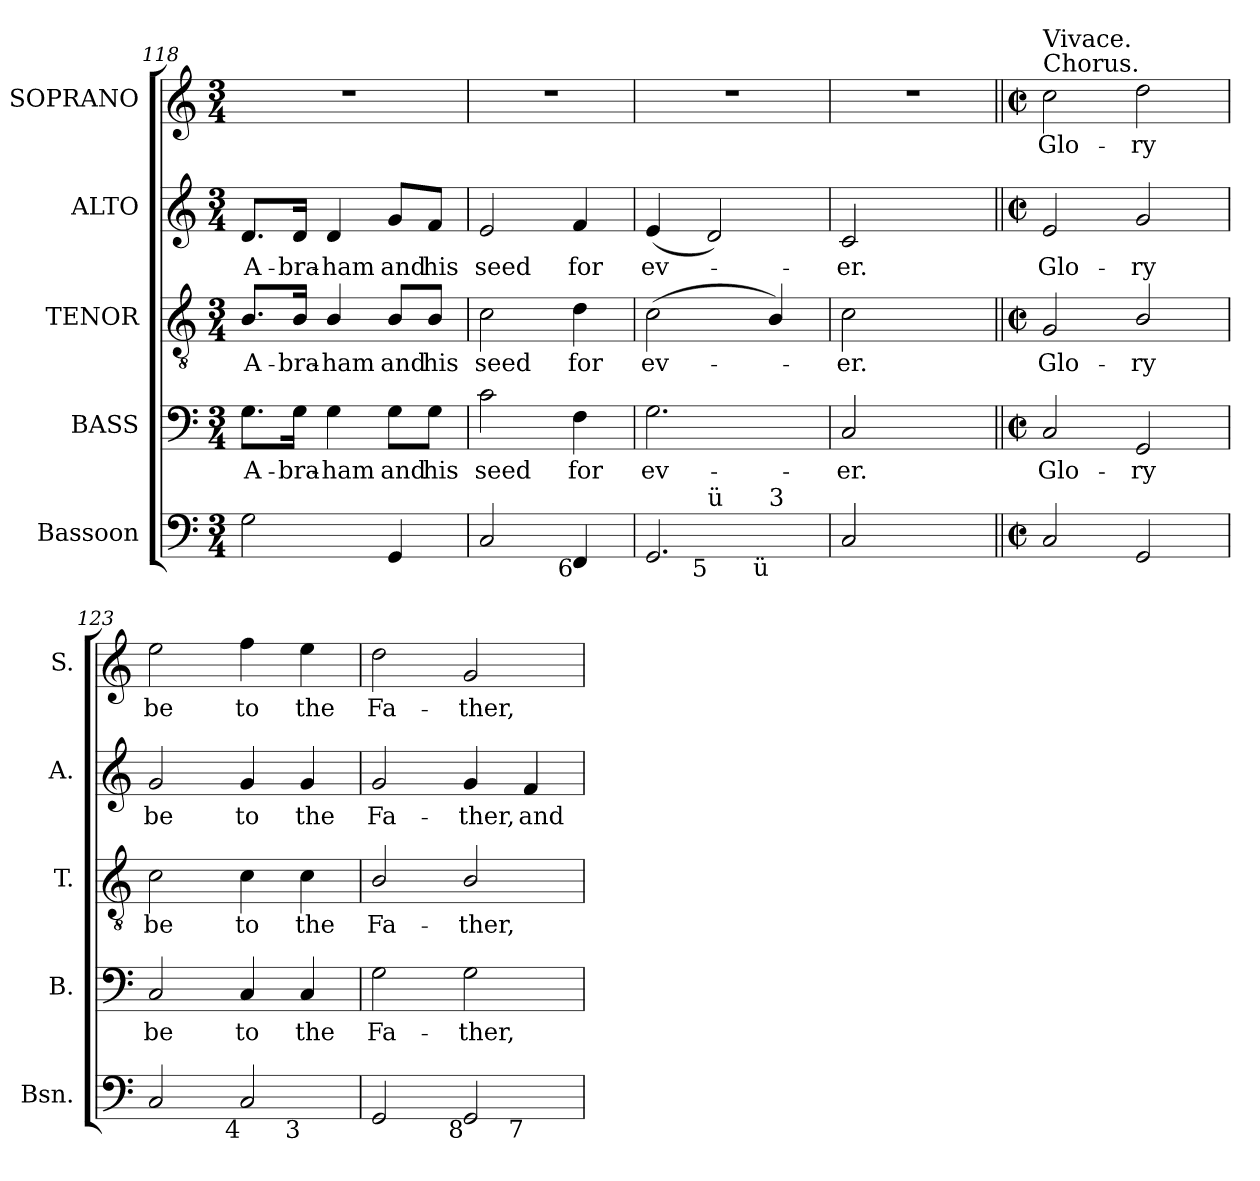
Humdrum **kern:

**kern	**kern	**text	**kern	**text	**kern	**text	**kern	**text
*part5	*part4	*part4	*part3	*part3	*part2	*part2	*part1	*part1
*staff5	*staff4	*staff4	*staff3	*staff3	*staff2	*staff2	*staff1	*staff1
*I"Bassoon	*I"BASS	*	*I"TENOR	*	*I"ALTO	*	*I"SOPRANO	*
*I'Bsn.	*I'B.	*	*I'T.	*	*I'A.	*	*I'S.	*
*clefF4	*clefF4	*	*clefGv2	*	*clefG2	*	*clefG2	*
*	*	*	*ITrd7c12	*	*	*	*	*
*k[]	*k[]	*	*k[]	*	*k[]	*	*k[]	*
*C:	*C:	*	*C:	*	*C:	*	*C:	*
*M3/4	*M3/4	*	*M3/4	*	*M3/4	*	*M3/4	*
=118	=118	=118	=118	=118	=118	=118	=118	=118
!	!	!LO:LY:b:color=#000000	!	!	!	!	!	!
!	!	!	!	!LO:LY:b:color=#000000	!	!	!	!
!	!	!	!	!	!	!LO:LY:b:color=#000000	!LO:N:vis=1	!
2Gi\	8.Gi\L	A-	8.BBi/L	A-	8.di/L	A-	2.r	.
!	!	!LO:LY:b:color=#000000	!	!	!	!	!	!
!	!	!	!	!LO:LY:b:color=#000000	!	!	!	!
!	!	!	!	!	!	!LO:LY:b:color=#000000	!	!
.	16Gi\Jk	-bra-	16BBi/Jk	-bra-	16di/Jk	-bra-	.	.
!	!	!LO:LY:b:color=#000000	!	!	!	!	!	!
!	!	!	!	!LO:LY:b:color=#000000	!	!	!	!
!	!	!	!	!	!	!LO:LY:b:color=#000000	!	!
.	4Gi\	-ham	4BBi/	-ham	4di/	-ham	.	.
!	!	!LO:LY:b:color=#000000	!	!	!	!	!	!
!	!	!	!	!LO:LY:b:color=#000000	!	!	!	!
!	!	!	!	!	!	!LO:LY:b:color=#000000	!	!
4GGi/	8Gi\L	and	8BBi/L	and	8gi/L	and	.	.
!	!	!LO:LY:b:color=#000000	!	!	!	!	!	!
!	!	!	!	!LO:LY:b:color=#000000	!	!	!	!
!	!	!	!	!	!	!LO:LY:b:color=#000000	!	!
.	8Gi\J	his	8BBi/J	his	8fi/J	his	.	.
=119	=119	=119	=119	=119	=119	=119	=119	=119
!	!	!LO:LY:b:color=#000000	!	!	!	!	!	!
!	!	!	!	!LO:LY:b:color=#000000	!	!	!	!
!	!	!	!	!	!	!LO:LY:b:color=#000000	!LO:N:vis=1	!
2Ci/	2ci\	seed	2Ci\	seed	2ei/	seed	2.r	.
!	!	!LO:LY:b:color=#000000	!	!	!	!	!	!
!	!	!	!	!LO:LY:b:color=#000000	!	!	!	!
!LO:TX:b:rj:t=6	!	!	!	!	!	!	!	!
!	!	!	!	!	!	!LO:LY:b:color=#000000	!	!
4FFi/	4Fi\	for	4Di\	for	4fi/	for	.	.
=120	=120	=120	=120	=120	=120	=120	=120	=120
!	!	!LO:LY:b:color=#000000	!	!	!	!	!	!
!	!	!	!	!LO:LY:b:color=#000000	!	!	!	!
!LO:TX:b:rj:t=6	!	!	!	!	!	!	!	!
!LO:TX:t=4	!	!	!	!	!	!	!	!
!	!	!	!	!	!	!LO:LY:b:color=#000000	!LO:N:vis=1	!
*^	*	*	*	*	*	*	*	*
*	*^	*	*	*	*	*	*	*	*
2.GGi/	4ryy	2ryy	2.Gi\	ev-	(2Ci\	ev-	(4ei/	ev-	2.r	.
!	!LO:TX:b:rj:t=5	!	!	!	!	!	!	!	!	!
!	!LO:TX:t=ü	!	!	!	!	!	!	!	!	!
.	2ryy	.	.	.	.	.	2di/)	.	.	.
!	!	!LO:TX:b:rj:t=ü	!	!	!	!	!	!	!	!
!	!	!LO:TX:t=3	!	!	!	!	!	!	!	!
.	.	4ryy	.	.	4BBi/)	.	.	.	.	.
*v	*v	*v	*	*	*	*	*	*	*	*
=121	=121	=121	=121	=121	=121	=121	=121	=121
*^	*	*	*	*	*	*	*	*
*	*^	*	*	*	*	*	*	*	*
!	!	!	!	!LO:LY:b:color=#000000	!	!	!	!	!	!
*v	*v	*v	*	*	*	*	*	*	*	*
*^	*	*	*	*	*	*	*	*
*	*^	*	*	*	*	*	*	*	*
!	!	!	!	!	!	!LO:LY:b:color=#000000	!	!	!	!
*v	*v	*v	*	*	*	*	*	*	*	*
*^	*	*	*	*	*	*	*	*
*	*^	*	*	*	*	*	*	*	*
!	!	!	!	!	!	!	!	!LO:LY:b:color=#000000	!LO:N:vis=1	!
*v	*v	*v	*	*	*	*	*	*	*	*
2Ci/	2Ci/	-er.	2Ci\	-er.	2ci/	-er.	2.r	.
4ryy	4ryy	.	4ryy	.	4ryy	.	.	.
!!LO:PB:g=z
=122||	=122||	=122||	=122||	=122||	=122||	=122||	=122||	=122||
*M2/2	*M2/2	*	*M2/2	*	*M2/2	*	*M2/2	*
*met(c|)	*met(c|)	*	*met(c|)	*	*met(c|)	*	*met(c|)	*
!	!	!LO:LY:b:color=#000000	!	!	!	!	!	!
!	!	!	!	!LO:LY:b:color=#000000	!	!	!	!
!	!	!	!	!	!	!LO:LY:b:color=#000000	!	!
!	!	!	!	!	!	!	!LO:TX:a:t=Chorus.	!
!	!	!	!	!	!	!	!LO:TX:t=Vivace.	!
!	!	!	!	!	!	!	!	!LO:LY:b:color=#000000
2Ci/	2Ci/	Glo-	2GGi/	Glo-	2ei/	Glo-	2cci\	Glo-
!	!	!LO:LY:b:color=#000000	!	!	!	!	!	!
!	!	!	!	!LO:LY:b:color=#000000	!	!	!	!
!	!	!	!	!	!	!LO:LY:b:color=#000000	!	!
!	!	!	!	!	!	!	!	!LO:LY:b:color=#000000
2GGi/	2GGi/	-ry	2BBi/	-ry	2gi/	-ry	2ddi\	-ry
=123	=123	=123	=123	=123	=123	=123	=123	=123
!	!	!LO:LY:b:color=#000000	!	!	!	!	!	!
!	!	!	!	!LO:LY:b:color=#000000	!	!	!	!
!	!	!	!	!	!	!LO:LY:b:color=#000000	!	!
!	!	!	!	!	!	!	!	!LO:LY:b:color=#000000
*^	*	*	*	*	*	*	*	*
2Ci/	2.ryy	2Ci/	be	2Ci\	be	2gi/	be	2eei\	be
!	!	!	!LO:LY:b:color=#000000	!	!	!	!	!	!
!	!	!	!	!	!LO:LY:b:color=#000000	!	!	!	!
!	!	!	!	!	!	!	!LO:LY:b:color=#000000	!	!
!LO:TX:b:rj:t=4	!	!	!	!	!	!	!	!	!
!	!	!	!	!	!	!	!	!	!LO:LY:b:color=#000000
2Ci/	.	4Ci/	to	4Ci\	to	4gi/	to	4ffi\	to
!	!	!	!LO:LY:b:color=#000000	!	!	!	!	!	!
!	!	!	!	!	!LO:LY:b:color=#000000	!	!	!	!
!	!	!	!	!	!	!	!LO:LY:b:color=#000000	!	!
!	!LO:TX:b:rj:t=3	!	!	!	!	!	!	!	!
!	!	!	!	!	!	!	!	!	!LO:LY:b:color=#000000
.	4ryy	4Ci/	the	4Ci\	the	4gi/	the	4eei\	the
=124	=124	=124	=124	=124	=124	=124	=124	=124	=124
!	!	!	!LO:LY:b:color=#000000	!	!	!	!	!	!
!	!	!	!	!	!LO:LY:b:color=#000000	!	!	!	!
!	!	!	!	!	!	!	!LO:LY:b:color=#000000	!	!
!	!	!	!	!	!	!	!	!	!LO:LY:b:color=#000000
2GGi/	2.ryy	2Gi\	Fa-	2BBi/	Fa-	2gi/	Fa-	2ddi\	Fa-
!	!	!	!LO:LY:b:color=#000000	!	!	!	!	!	!
!	!	!	!	!	!LO:LY:b:color=#000000	!	!	!	!
!	!	!	!	!	!	!	!LO:LY:b:color=#000000	!	!
!LO:TX:b:rj:t=8	!	!	!	!	!	!	!	!	!
!	!	!	!	!	!	!	!	!	!LO:LY:b:color=#000000
2GGi/	.	2Gi\	-ther,	2BBi/	-ther,	4gi/	-ther,	2gi/	-ther,
!	!LO:TX:b:rj:t=7	!	!	!	!	!	!	!	!
!	!	!	!	!	!	!	!LO:LY:b:color=#000000	!	!
.	4ryy	.	.	.	.	4fi/	and	.	.
*v	*v	*	*	*	*	*	*	*	*
=	=	=	=	=	=	=	=	=
*-	*-	*-	*-	*-	*-	*-	*-	*-
